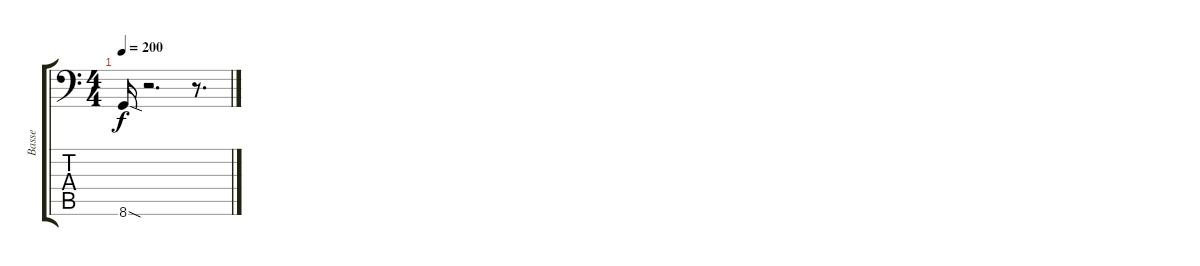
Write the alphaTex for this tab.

\track ("Basse" "Basse") {instrument electricbassfinger}
\staff {score tabs}
\tuning (C3 G2 D2 A1 E1 B0) {hide}
\ts (4 4)
\tempo 200
\clef f4
\ks c
8.6{sod t}.16{dy f} r.2{d} r.8{d}
